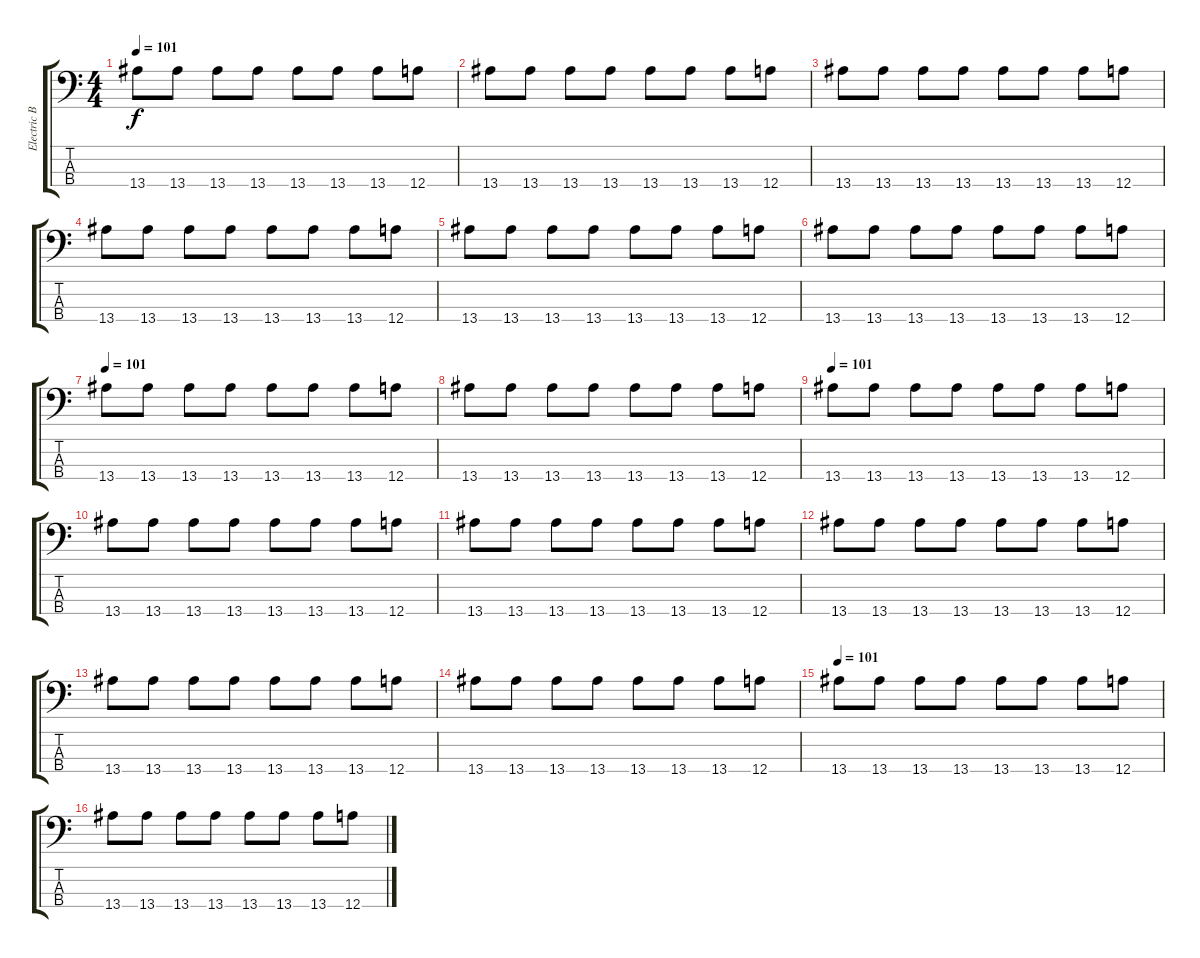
\track ("Electric Bass (finger)" "Electric B") {instrument electricbassfinger}
\staff {score tabs}
\tuning (C-1 G2 D2 A1) {hide}
\ts (4 4)
\tempo 101
\clef f4
\ks c
13.4.8{dy f} 13.4.8 13.4.8 13.4.8 13.4.8 13.4.8 13.4.8 12.4.8 |
13.4.8 13.4.8 13.4.8 13.4.8 13.4.8 13.4.8 13.4.8 12.4.8 |
13.4.8 13.4.8 13.4.8 13.4.8 13.4.8 13.4.8 13.4.8 12.4.8 |
13.4.8 13.4.8 13.4.8 13.4.8 13.4.8 13.4.8 13.4.8 12.4.8 |
13.4.8 13.4.8 13.4.8 13.4.8 13.4.8 13.4.8 13.4.8 12.4.8 |
13.4.8 13.4.8 13.4.8 13.4.8 13.4.8 13.4.8 13.4.8 12.4.8 |
\tempo 101
13.4.8 13.4.8 13.4.8 13.4.8 13.4.8 13.4.8 13.4.8 12.4.8 |
13.4.8 13.4.8 13.4.8 13.4.8 13.4.8 13.4.8 13.4.8 12.4.8 |
\tempo 101
13.4.8 13.4.8 13.4.8 13.4.8 13.4.8 13.4.8 13.4.8 12.4.8 |
13.4.8 13.4.8 13.4.8 13.4.8 13.4.8 13.4.8 13.4.8 12.4.8 |
13.4.8 13.4.8 13.4.8 13.4.8 13.4.8 13.4.8 13.4.8 12.4.8 |
13.4.8 13.4.8 13.4.8 13.4.8 13.4.8 13.4.8 13.4.8 12.4.8 |
13.4.8 13.4.8 13.4.8 13.4.8 13.4.8 13.4.8 13.4.8 12.4.8 |
13.4.8 13.4.8 13.4.8 13.4.8 13.4.8 13.4.8 13.4.8 12.4.8 |
\tempo 101
13.4.8 13.4.8 13.4.8 13.4.8 13.4.8 13.4.8 13.4.8 12.4.8 |
13.4.8 13.4.8 13.4.8 13.4.8 13.4.8 13.4.8 13.4.8 12.4.8
